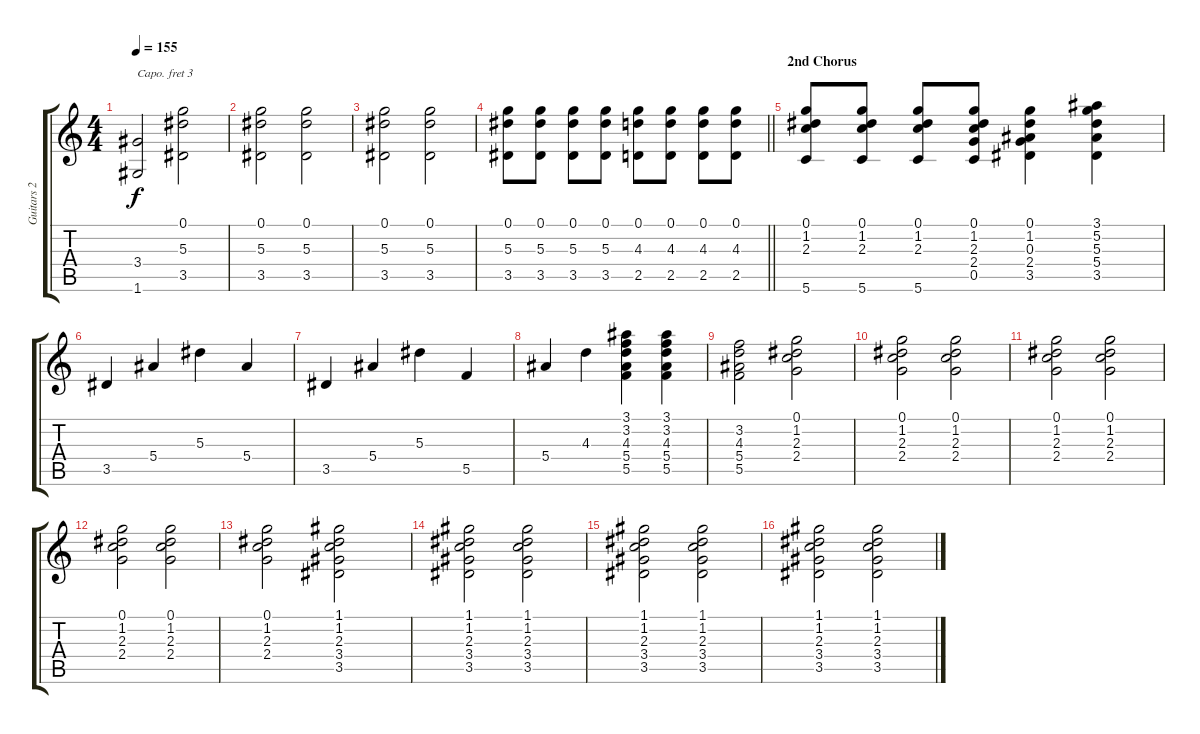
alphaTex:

\track ("Guitars 2" "Guitars 2") {instrument overdrivenguitar}
\staff {score tabs}
\capo 3
\tuning (E4 B3 G3 D3 A2 E2) {hide}
\ts (4 4)
\tempo 155
\clef g2
\ks c
(3.4 1.6).2{dy f} (0.1 5.3 3.5).2 |
(0.1 5.3 3.5).2 (0.1 5.3 3.5).2 |
(0.1 5.3 3.5).2 (0.1 5.3 3.5).2 |
\barLineRight lightlight
(0.1 5.3 3.5).8 (0.1 5.3 3.5).8 (0.1 5.3 3.5).8 (0.1 5.3 3.5).8 (0.1 4.3 2.5).8 (0.1 4.3 2.5).8 (0.1 4.3 2.5).8 (0.1 4.3 2.5).8 |
\section ("" "2nd Chorus")
(0.1 1.2 2.3 5.6).8 (0.1 1.2 2.3 5.6).8 (0.1 1.2 2.3 5.6).8 (0.1 1.2 2.3 2.4 0.5).8 (0.1 1.2 0.3 2.4 3.5).4 (3.1 5.2 5.3 5.4 3.5).4 |
3.5.4 5.4.4 5.3.4 5.4.4 |
3.5.4 5.4.4 5.3.4 5.5.4 |
5.4.4 4.3.4 (3.1 3.2 4.3 5.4 5.5).4 (3.1 3.2 4.3 5.4 5.5).4 |
(3.2 4.3 5.4 5.5).2 (0.1 1.2 2.3 2.4).2 |
(0.1 1.2 2.3 2.4).2 (0.1 1.2 2.3 2.4).2 |
(0.1 1.2 2.3 2.4).2 (0.1 1.2 2.3 2.4).2 |
(0.1 1.2 2.3 2.4).2 (0.1 1.2 2.3 2.4).2 |
(0.1 1.2 2.3 2.4).2 (1.1 1.2 2.3 3.4 3.5).2 |
(1.1 1.2 2.3 3.4 3.5).2 (1.1 1.2 2.3 3.4 3.5).2 |
(1.1 1.2 2.3 3.4 3.5).2 (1.1 1.2 2.3 3.4 3.5).2 |
(1.1 1.2 2.3 3.4 3.5).2 (1.1 1.2 2.3 3.4 3.5).2
